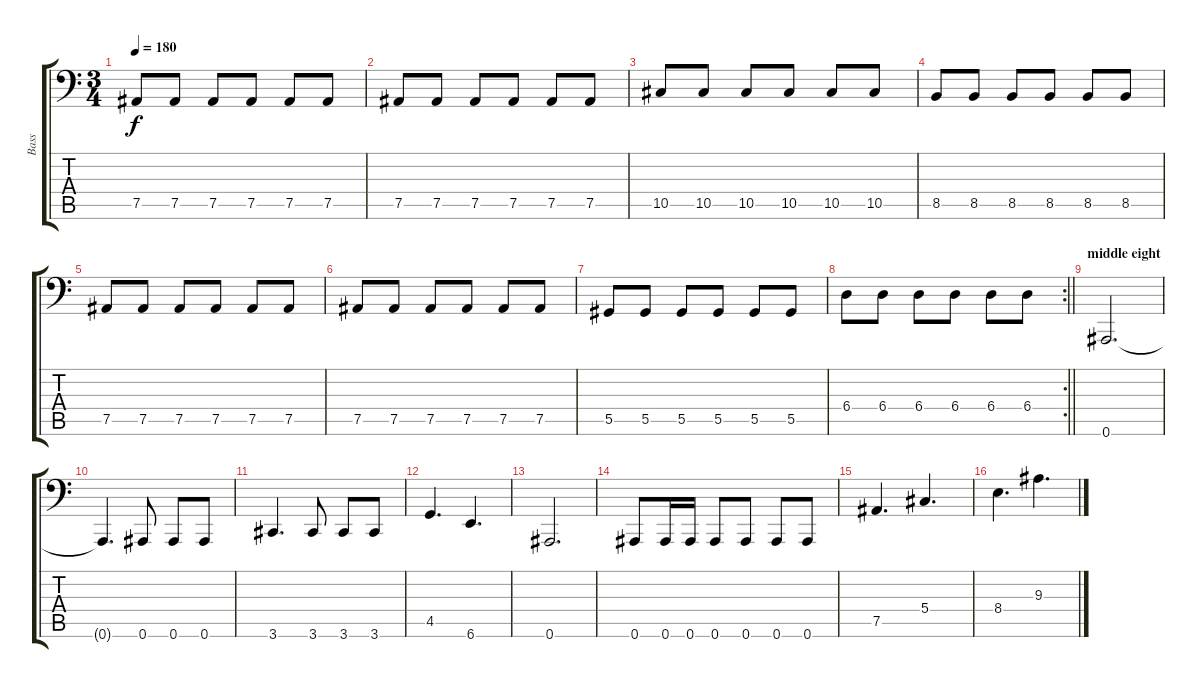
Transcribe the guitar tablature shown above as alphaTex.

\track ("Bass" "Bass") {instrument electricbasspick}
\staff {score tabs}
\tuning (Bb2 Gb2 Db2 Ab1 Eb1 Bb0) {hide}
\ts (3 4)
\tempo 180
\clef f4
\ks c
7.5.8{dy f} 7.5.8 7.5.8 7.5.8 7.5.8 7.5.8 |
7.5.8 7.5.8 7.5.8 7.5.8 7.5.8 7.5.8 |
10.5.8 10.5.8 10.5.8 10.5.8 10.5.8 10.5.8 |
8.5.8 8.5.8 8.5.8 8.5.8 8.5.8 8.5.8 |
7.5.8 7.5.8 7.5.8 7.5.8 7.5.8 7.5.8 |
7.5.8 7.5.8 7.5.8 7.5.8 7.5.8 7.5.8 |
5.5.8 5.5.8 5.5.8 5.5.8 5.5.8 5.5.8 |
\rc 2
\barLineRight lightlight
6.4.8 6.4.8 6.4.8 6.4.8 6.4.8 6.4.8 |
\section ("" "middle eight")
0.6.2{d} |
0.6{t}.4{d} 0.6.8 0.6.8 0.6.8 |
3.6.4{d} 3.6.8 3.6.8 3.6.8 |
4.5.4{d} 6.6.4{d} |
0.6.2{d} |
0.6.8 0.6.16 0.6.16 0.6.8 0.6.8 0.6.8 0.6.8 |
7.5.4{d} 5.4.4{d} |
8.4.4{d} 9.3.4{d}
